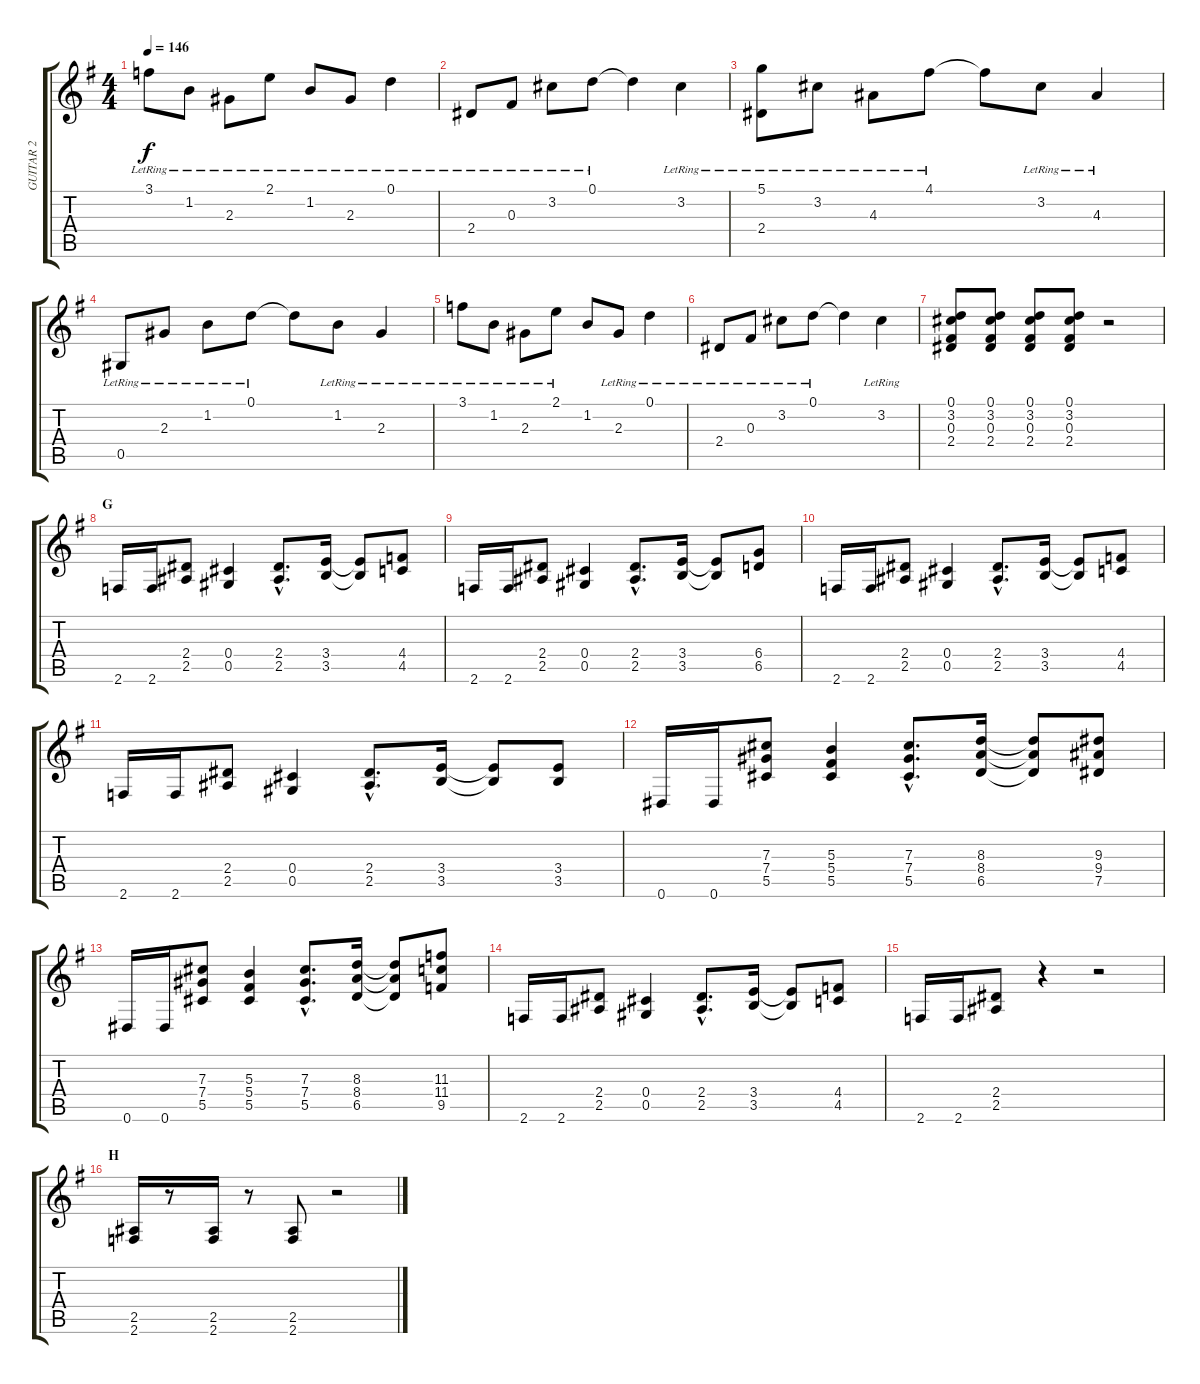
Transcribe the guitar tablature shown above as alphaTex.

\track ("GUITAR 2" "GUITAR 2") {instrument distortionguitar}
\staff {score tabs}
\tuning (D4 Bb3 Gb3 Db3 Ab2 Eb2) {hide}
\ts (4 4)
\tempo 146
\clef g2
\ks eminor
3.1{lr}.8{dy f} 1.2{lr}.8 2.3{lr}.8 2.1{lr}.8 1.2{lr}.8 2.3{lr}.8 0.1{lr}.4 |
2.4{lr}.8 0.3{lr}.8 3.2{lr}.8 0.1{lr}.8 0.1{t}.4 3.2{lr}.4 |
(5.1{lr} 2.4{lr}).8 3.2{lr}.8 4.3{lr}.8 4.1{lr}.8 4.1{t}.8 3.2{lr}.8 4.3{lr}.4 |
0.5{lr}.8 2.3{lr}.8 1.2{lr}.8 0.1{lr}.8 0.1{t}.8 1.2{lr}.8 2.3{lr}.4 |
3.1{lr}.8 1.2{lr}.8 2.3{lr}.8 2.1{lr}.8 1.2.8 2.3{lr}.8 0.1{lr}.4 |
2.4{lr}.8 0.3{lr}.8 3.2{lr}.8 0.1{lr}.8 0.1{t}.4 3.2{lr}.4 |
(0.1 3.2 0.3 2.4).8 (0.1 3.2 0.3 2.4).8 (0.1 3.2 0.3 2.4).8 (0.1 3.2 0.3 2.4).8 r.2 |
\section ("" "G")
2.6.16{balance 3 instrument distortionguitar} 2.6.16 (2.4 2.5).8 (0.4 0.5).4 (2.4{hac} 2.5{hac}).8{d} (3.4 3.5).16 (3.4{t} 3.5{t}).8 (4.4 4.5).8 |
2.6.16 2.6.16 (2.4 2.5).8 (0.4 0.5).4 (2.4{hac} 2.5{hac}).8{d} (3.4 3.5).16 (3.4{t} 3.5{t}).8 (6.4 6.5).8 |
2.6.16 2.6.16 (2.4 2.5).8 (0.4 0.5).4 (2.4{hac} 2.5{hac}).8{d} (3.4 3.5).16 (3.4{t} 3.5{t}).8 (4.4 4.5).8 |
2.6.16 2.6.16 (2.4 2.5).8 (0.4 0.5).4 (2.4{hac} 2.5{hac}).8{d} (3.4 3.5).16 (3.4{t} 3.5{t}).8 (3.4 3.5).8 |
0.6.16 0.6.16 (7.3 7.4 5.5).8 (5.3 5.4 5.5).4 (7.3{hac} 7.4{hac} 5.5{hac}).8{d} (8.3 8.4 6.5).16 (8.3{t} 8.4{t} 6.5{t}).8 (9.3 9.4 7.5).8 |
0.6.16 0.6.16 (7.3 7.4 5.5).8 (5.3 5.4 5.5).4 (7.3{hac} 7.4{hac} 5.5{hac}).8{d} (8.3 8.4 6.5).16 (8.3{t} 8.4{t} 6.5{t}).8 (11.3 11.4 9.5).8 |
2.6.16 2.6.16 (2.4 2.5).8 (0.4 0.5).4 (2.4{hac} 2.5{hac}).8{d} (3.4 3.5).16 (3.4{t} 3.5{t}).8 (4.4 4.5).8 |
2.6.16 2.6.16 (2.4 2.5).8 r.4 r.2 |
\section ("" "H")
(2.5 2.6).16 r.8 (2.5 2.6).16 r.8 (2.5 2.6).8 r.2
